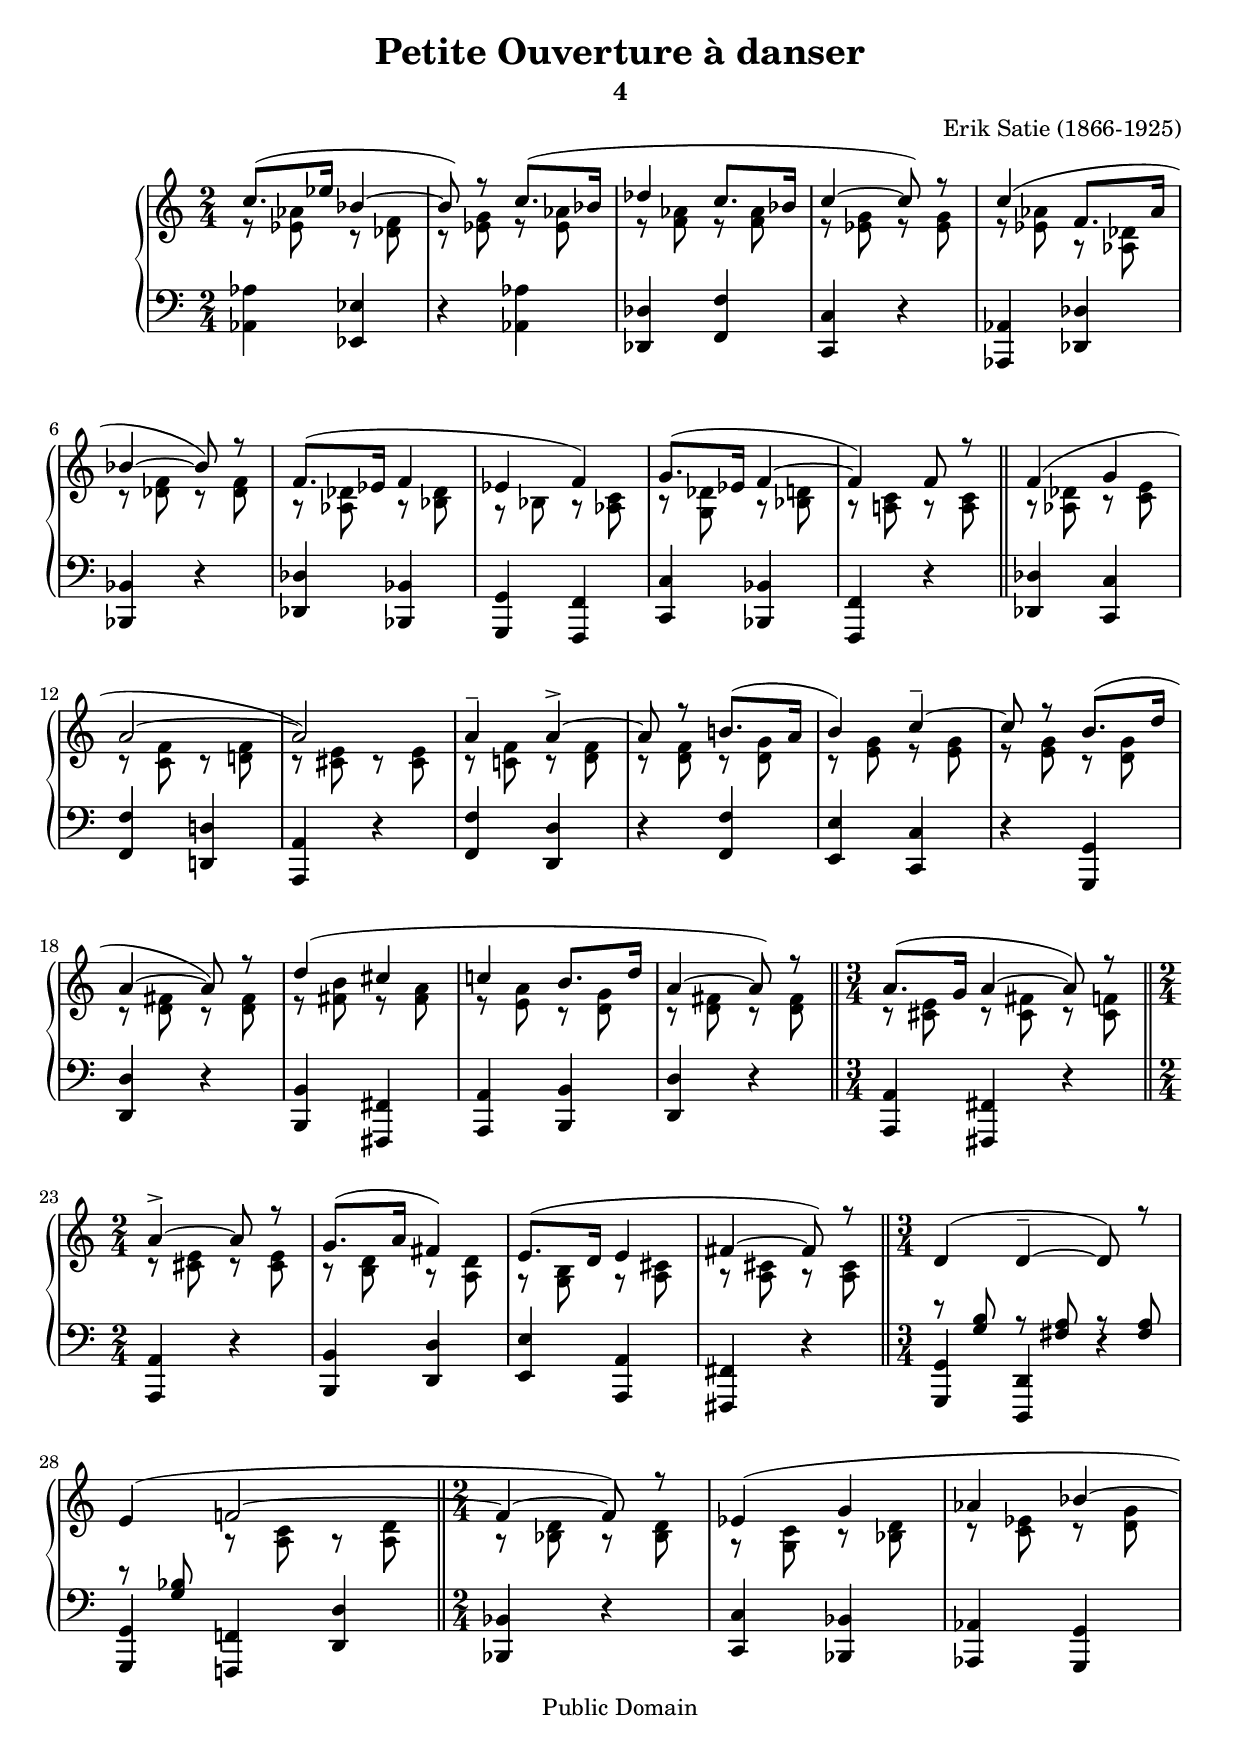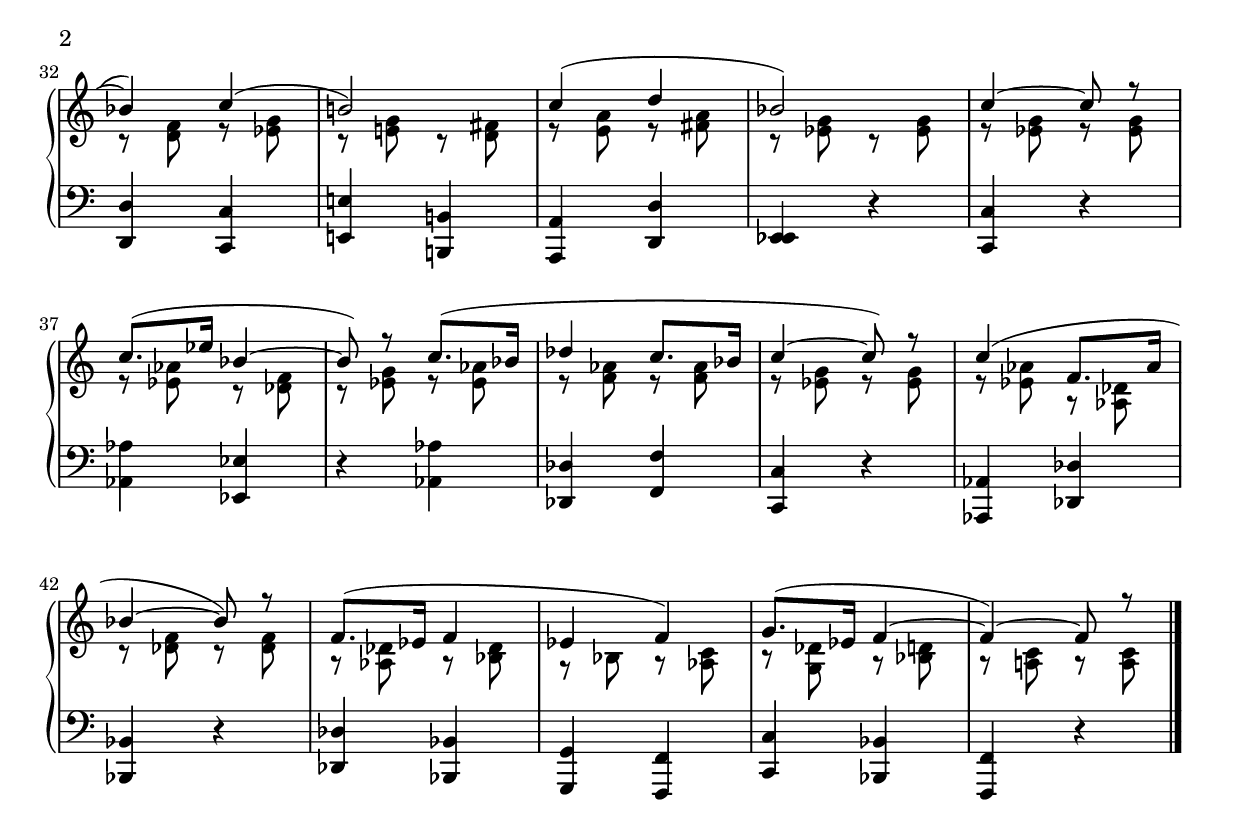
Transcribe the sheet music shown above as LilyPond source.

\header {
  title = "Petite Ouverture à danser"
  subtitle = "4"
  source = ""
  composer = "Erik Satie (1866-1925)"
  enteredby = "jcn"
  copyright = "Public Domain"
}

\version "2.12.0"

global =  {
  \key a \minor
  \time 2/4
  s2*10
  \bar "||"
  s2*11
  \bar "||"
  \time 3/4
  s2.
  \bar "||"
  \time 2/4
  s2*4
  \bar "||"
  \time 3/4
  s2.*2
  \bar "||"
  \time 2/4
  s2*18
  \bar "|."
}
  
i = \context Staff \relative c''\new Voice {
  \voiceOne

  c8.( es16 bes4 ~ |  bes8) r c8.( bes16 | des4 c8. bes16 | c4 ~  c8) r |
  c4( f,8. as16 | bes4 ~  bes8) r | f8.( es16 f4 | es  f) |
  g8.( es16 f4 ~ |  f) f8 r

  % Au mouvement
  f4 ( g | a2 ~ |  a) | a4-- a-> ~ | a8 r b!8.( a16 |  b4) c-- ~ |
  c8 r b8.( d16 | a4 ~  a8) r | d4( cis | c! b8. d16 | a4 ~  a8) r

  a8.( g16 a4 ~  a8) r |

  a4-> ~ a8 r | g8.( a16  fis4) | e8.( d16 e4 | fis ~  fis8) r

  d4( d-- ~  d8) r e4( f!2 ~ |

  f4 ~  f8) r | es4( g | as bes ~ |  bes) c( |  b!2) | c4( d |  bes2) | c4~ c8 r |
  
  % copy from begin: 1-10
  c8.( es16 bes4 ~ |  bes8) r c8.( bes16 | des4 c8. bes16 | c4 ~  c8) r |
  c4( f,8. as16 | bes4 ~  bes8) r | f8.( es16 f4 | es  f) |
%  g8.( es16 f4 ~ |  f) f8 r ?
  g8.( es16 f4 ~ |  f) ~ f8 r
  
}

ii = \context Staff \relative c'\new Voice{
  \voiceTwo

  r8 <es as> r <des f> | r <es g> r <es as> | r <f as> r <f as> |
  r <es g> r <es g> | r <es as> r <as, des> | r <des f> r <des f> |
  r <as des> r <bes des> | r bes r <as c> | r <g des'> r <bes d> |
  r <a! c> r <a c>

  % Au movement
  r <as des> r <c e> | r <c f> r <d! f> | r <cis e> r <cis e> |
  r <c! f> r <d f> | r <d f> r <d g> | r <e g> r <e g> | r <e g> r <d g> |
  r <d fis> r <d fis> | r <fis b> r <fis a> | r <e a> r <d g> |
  r <d fis> r <d fis> |

  r <cis e> r <cis fis> r <cis f> |

  r <cis e> r <cis e> | r <b d> r <a d> | r <g b> r <a cis> |
  r <a cis> r <a cis> |

  \change Staff=bass\voiceOne
  r <g b> r <fis a> r <fis a> | r <g bes>
  \change Staff=treble\voiceTwo
  r <a c> r <a d> |

  r <bes d> r <bes d> | r <g c> r <bes d> | r <c es> r <d g> |
  r <d f> r <es g> | r <e! g> r <d fis> | r <e a> r <fis a> |
  r <es g> r <es g> | r <es g> r <es g> |

  
  % copy from begin: 1-10
  r8 <es as> r <des f> | r <es g> r <es as> | r <f as> r <f as> |
  r <es g> r <es g> | r <es as> r <as, des> | r <des f> r <des f> |
  r <as des> r <bes des> | r bes r <as c> | r <g des'> r <bes d> |
  r <a! c> r <a c>
 
}

lower = \context Staff  \relative c \new Voice{

  <as as'>4 <es es'> | r <as as'> | <des, des'> <f f'> | <c c'> r |
  <as as'> <des des'> | <bes bes'> r | <des des'> <bes bes'> |
  <g g'> <f f'> | <c' c'> <bes bes'> | <f f'> r |

  % Au movement
  <des' des'> <c c'> | <f f'> <d! d'!> | <a a'> r | <f' f'> <d d'> |
  r <f f'> | <e e'> <c c'> | r <g g'> | <d' d'> r | <b b'> <fis fis'> |
  <a a'> <b b'> | <d d'> r |

  <a a'> <fis fis'> r |

  <a a'> r | <b b'> <d d'> | <e e'> <a, a'> | <fis fis'> r |

  <g g'> <d d'> r | <g g'> <f! f'!> <d' d'> |

  <bes bes'> r | <c c'>  <bes bes'> | <as as'> <g g'> | <d' d'> <c c'> |
  <e! e'!> <b! b'!> | <a a'> <d d'> | <es es> r | <c c'> r
  
  % copy from begin: 1-10
  <as' as'>4 <es es'> | r <as as'> | <des, des'> <f f'> | <c c'> r |
  <as as'> <des des'> | <bes bes'> r | <des des'> <bes bes'> |
  <g g'> <f f'> | <c' c'> <bes bes'> | <f f'> r |

}

\score {
    \context PianoStaff <<
	\new Staff = "treble" << 
	    \global 
	    \clef violin
	    \i
	    \ii
	>>
	\new Staff = "bass" <<
	    \global
	    \clef bass
	    \lower
	>>
    >>
    \layout {
	\context {
	    \Score
	    \override SpacingSpanner #'spacing-increment = #3
	}
    }
    
  \midi {
    \context {
      \Score
      tempoWholesPerMinute = #(ly:make-moment 60 4)
      }
    }


}

%% Local Variables:
%% coding: utf-8
%% End:
